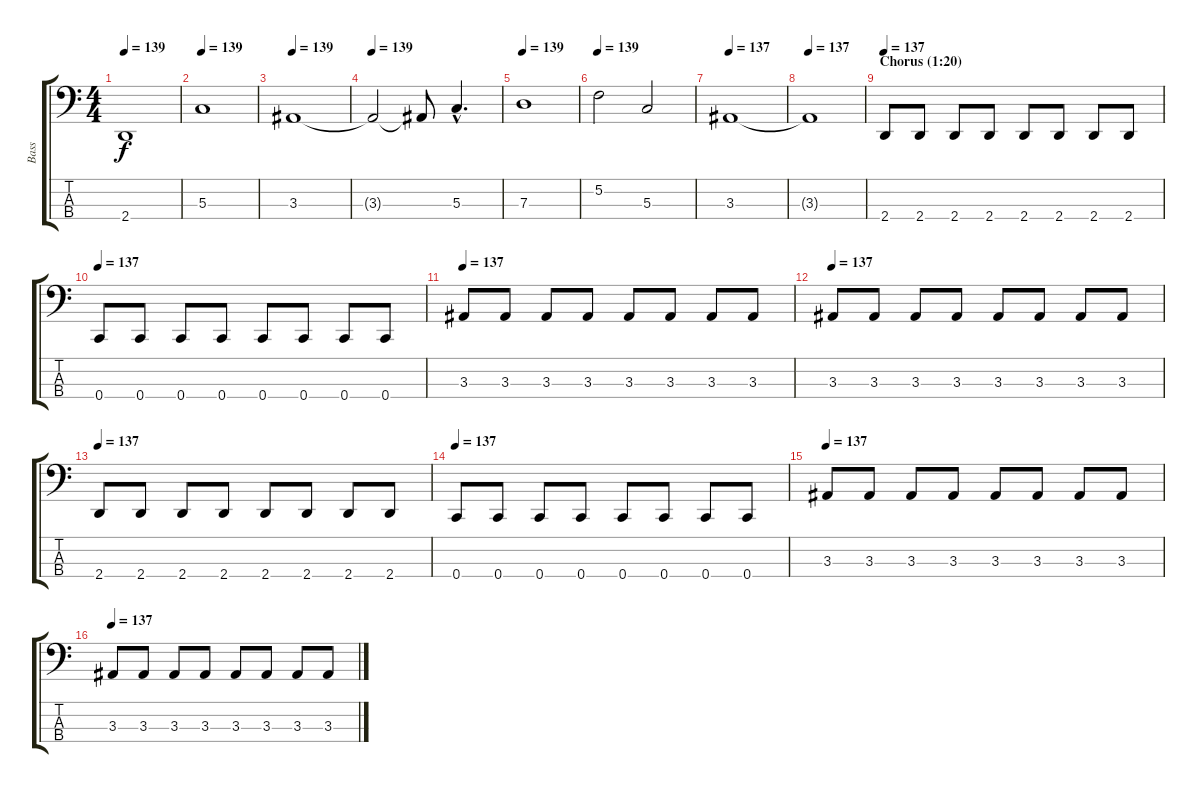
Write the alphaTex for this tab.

\track ("Bass" "Bass") {instrument electricbassfinger}
\staff {score tabs}
\tuning (F2 C2 G1 C1) {hide}
\ts (4 4)
\tempo 139
\clef f4
\ks c
2.4.1{dy f} |
\tempo 139
5.3.1 |
\tempo 139
3.3.1 |
\tempo 139
3.3{t}.2 3.3{t}.8 5.3{hac}.4{d} |
\tempo 139
7.3.1 |
\tempo 139
5.2.2 5.3.2 |
\tempo 137
3.3.1 |
\tempo 137
3.3{t}.1 |
\section ("" "Chorus (1:20)")
\tempo 137
2.4.8 2.4.8 2.4.8 2.4.8 2.4.8 2.4.8 2.4.8 2.4.8 |
\tempo 137
0.4.8 0.4.8 0.4.8 0.4.8 0.4.8 0.4.8 0.4.8 0.4.8 |
\tempo 137
3.3.8 3.3.8 3.3.8 3.3.8 3.3.8 3.3.8 3.3.8 3.3.8 |
\tempo 137
3.3.8 3.3.8 3.3.8 3.3.8 3.3.8 3.3.8 3.3.8 3.3.8 |
\tempo 137
2.4.8 2.4.8 2.4.8 2.4.8 2.4.8 2.4.8 2.4.8 2.4.8 |
\tempo 137
0.4.8 0.4.8 0.4.8 0.4.8 0.4.8 0.4.8 0.4.8 0.4.8 |
\tempo 137
3.3.8 3.3.8 3.3.8 3.3.8 3.3.8 3.3.8 3.3.8 3.3.8 |
\tempo 137
3.3.8 3.3.8 3.3.8 3.3.8 3.3.8 3.3.8 3.3.8 3.3.8
